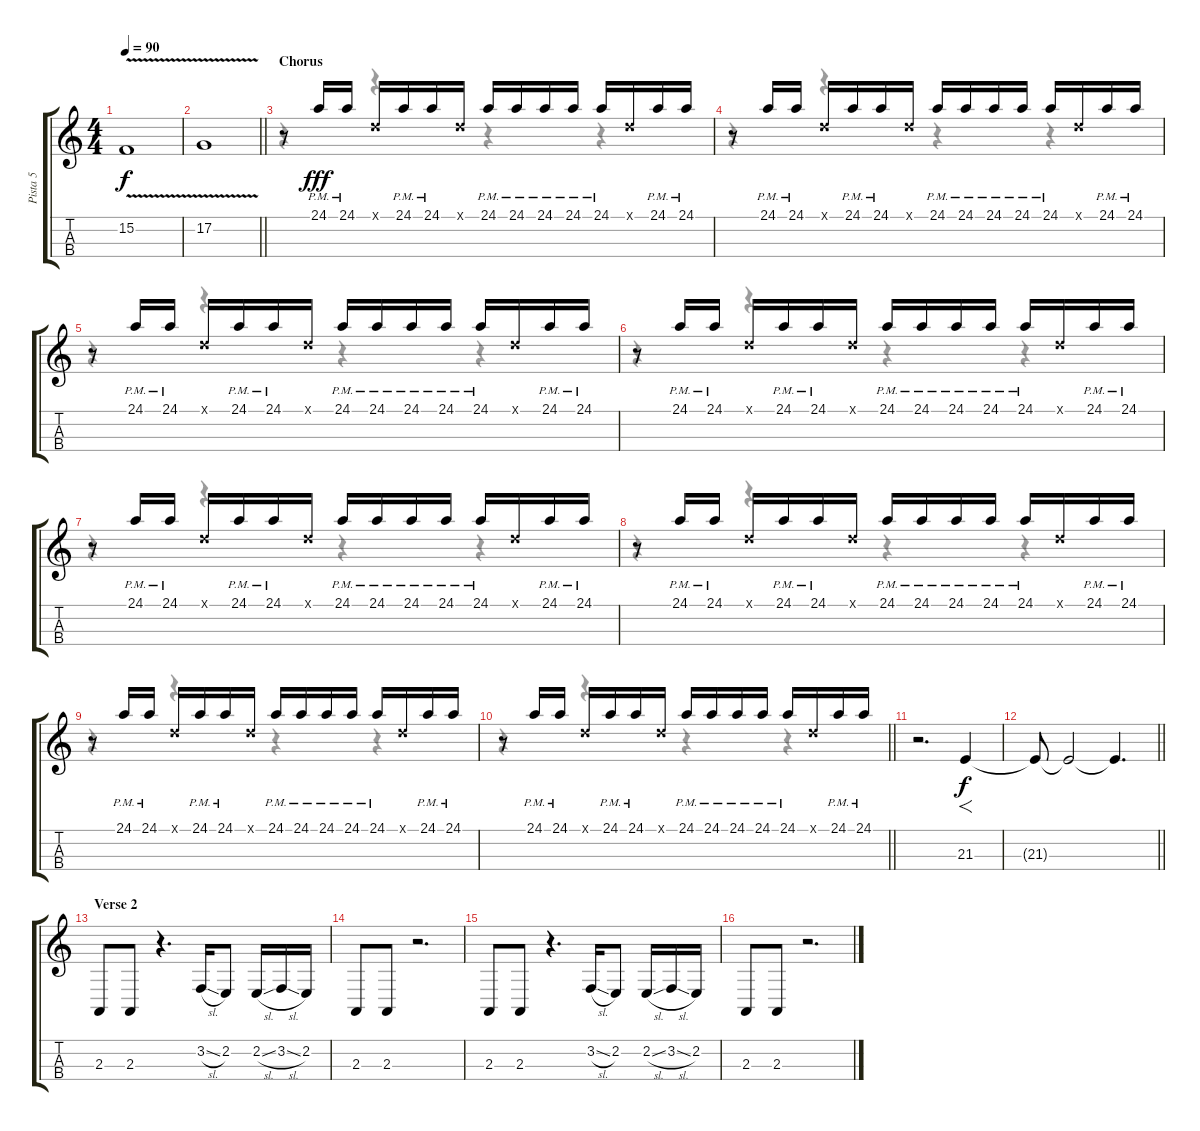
\track ("Pista 5" "Pista 5") {instrument cello}
\staff {score tabs}
\tuning (A3 D3 G2 C2) {hide}
\voice
\ts (4 4)
\tempo 90
\clef g2
\ks c
15.2{v}.1{dy f} |
\barLineRight lightlight
17.2{v}.1 |
\section ("" "Chorus")
r.8 24.1{pm}.16{dy fff} 24.1{pm}.16 17.1{x}.16 24.1{pm}.16 24.1{pm}.16 17.1{x}.16 24.1{pm}.16 24.1{pm}.16 24.1{pm}.16 24.1{pm}.16 24.1{pm}.16 17.1{x}.16 24.1{pm}.16 24.1{pm}.16 |
r.8 24.1{pm}.16 24.1{pm}.16 17.1{x}.16 24.1{pm}.16 24.1{pm}.16 17.1{x}.16 24.1{pm}.16 24.1{pm}.16 24.1{pm}.16 24.1{pm}.16 24.1{pm}.16 17.1{x}.16 24.1{pm}.16 24.1{pm}.16 |
r.8 24.1{pm}.16 24.1{pm}.16 17.1{x}.16 24.1{pm}.16 24.1{pm}.16 17.1{x}.16 24.1{pm}.16 24.1{pm}.16 24.1{pm}.16 24.1{pm}.16 24.1{pm}.16 17.1{x}.16 24.1{pm}.16 24.1{pm}.16 |
r.8 24.1{pm}.16 24.1{pm}.16 17.1{x}.16 24.1{pm}.16 24.1{pm}.16 17.1{x}.16 24.1{pm}.16 24.1{pm}.16 24.1{pm}.16 24.1{pm}.16 24.1{pm}.16 17.1{x}.16 24.1{pm}.16 24.1{pm}.16 |
r.8 24.1{pm}.16 24.1{pm}.16 17.1{x}.16 24.1{pm}.16 24.1{pm}.16 17.1{x}.16 24.1{pm}.16 24.1{pm}.16 24.1{pm}.16 24.1{pm}.16 24.1{pm}.16 17.1{x}.16 24.1{pm}.16 24.1{pm}.16 |
r.8 24.1{pm}.16 24.1{pm}.16 17.1{x}.16 24.1{pm}.16 24.1{pm}.16 17.1{x}.16 24.1{pm}.16 24.1{pm}.16 24.1{pm}.16 24.1{pm}.16 24.1{pm}.16 17.1{x}.16 24.1{pm}.16 24.1{pm}.16 |
r.8 24.1{pm}.16 24.1{pm}.16 17.1{x}.16 24.1{pm}.16 24.1{pm}.16 17.1{x}.16 24.1{pm}.16 24.1{pm}.16 24.1{pm}.16 24.1{pm}.16 24.1{pm}.16 17.1{x}.16 24.1{pm}.16 24.1{pm}.16 |
\barLineRight lightlight
r.8 24.1{pm}.16 24.1{pm}.16 17.1{x}.16 24.1{pm}.16 24.1{pm}.16 17.1{x}.16 24.1{pm}.16 24.1{pm}.16 24.1{pm}.16 24.1{pm}.16 24.1{pm}.16 17.1{x}.16 24.1{pm}.16 24.1{pm}.16 |
r.2{d} 21.3.4{f dy f} |
\barLineRight lightlight
21.3{t}.8 21.3{t}.2 21.3{t}.4{d} |
\section ("" "Verse 2")
2.3.8 2.3.8 r.4{d} 3.2{sl}.16 2.2.8 2.2{sl}.16 3.2{sl}.16 2.2.16 |
2.3.8 2.3.8 r.2{d} |
2.3.8 2.3.8 r.4{d} 3.2{sl}.16 2.2.8 2.2{sl}.16 3.2{sl}.16 2.2.16 |
2.3.8 2.3.8 r.2{d}
\voice
\clef g2
\ottava regular
\simile none
\ks c
|
\barLineRight lightlight
|
r.4 r.4 r.4 r.4 |
r.4 r.4 r.4 r.4 |
r.4 r.4 r.4 r.4 |
r.4 r.4 r.4 r.4 |
r.4 r.4 r.4 r.4 |
r.4 r.4 r.4 r.4 |
r.4 r.4 r.4 r.4 |
\barLineRight lightlight
r.4 r.4 r.4 r.4 |
|
\barLineRight lightlight
|
|
|
|
